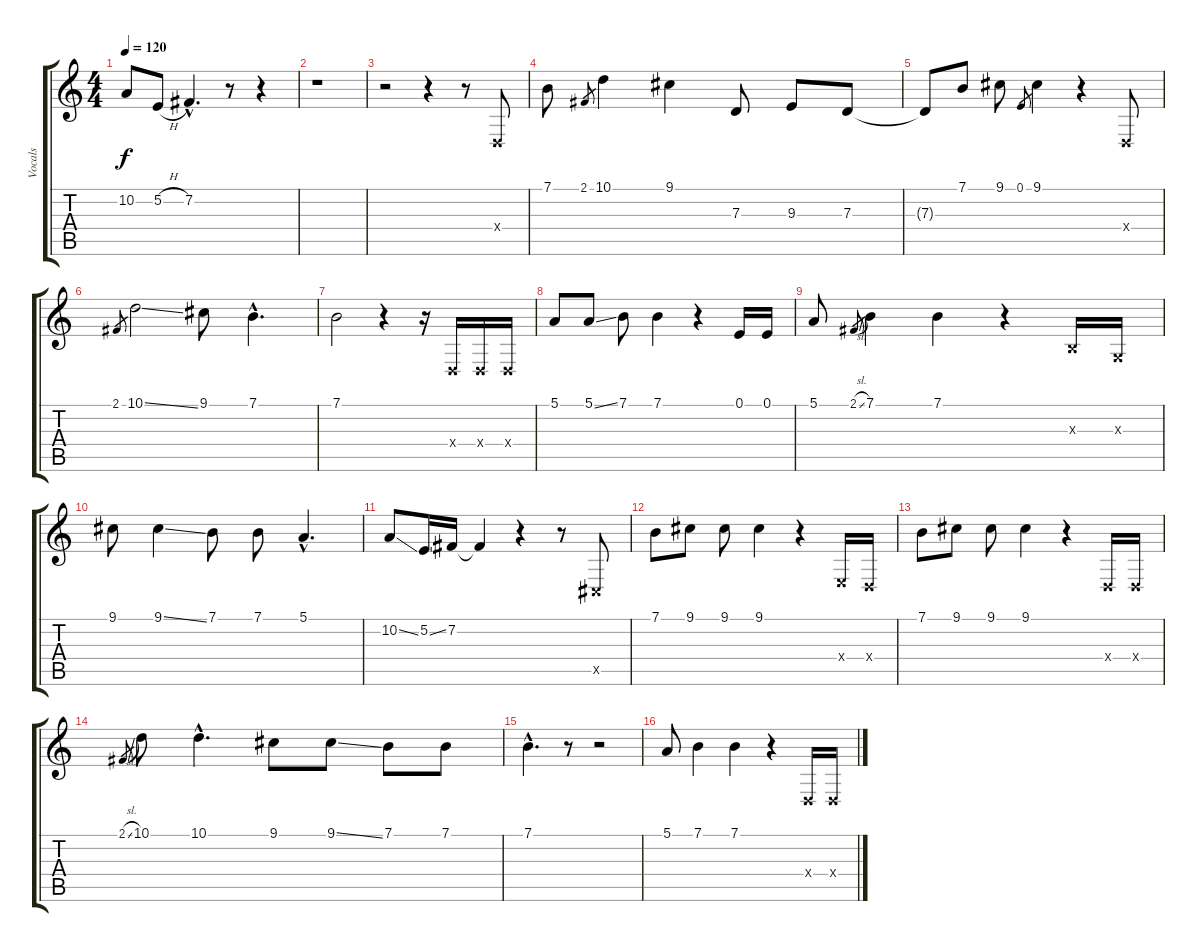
\track ("Vocals" "Vocals") {instrument altosax}
\staff {score tabs}
\tuning (E4 B3 G3 D3 A2 E2) {hide}
\ts (4 4)
\tempo 120
\clef g2
\ks c
10.2.8{dy f} 5.2{h}.8 7.2{hac}.4{d} r.8 r.4 |
r.1 |
r.2 r.4 r.8 0.4{x}.8 |
7.1.8 2.1.8{gr} 10.1.4 9.1.4 7.3.8 9.3.8 7.3.8 |
7.3{t}.8 7.1.8 9.1.8 0.1.8{gr} 9.1.4 r.4 0.4{x}.8 |
2.1.8{gr} 10.1{ss}.2 9.1.8 7.1{hac}.4{d} |
7.1.2 r.4 r.16 0.4{x}.16 0.4{x}.16 0.4{x}.16 |
5.1.8 5.1{ss}.8 7.1.8 7.1.4 r.4 0.1.16 0.1.16 |
5.1.8 2.1{sl}.8{gr} 7.1.4 7.1.4 r.4 4.3{x}.16 0.3{x}.16 |
9.1.8 9.1{ss}.4 7.1.8 7.1.8 5.1{hac}.4{d} |
10.2{ss}.8 5.2{ss}.16 7.2.16 7.2{t}.4 r.4 r.8 4.5{x}.8 |
7.1.8 9.1.8 9.1.8 9.1.4 r.4 2.4{x}.16 0.4{x}.16 |
7.1.8 9.1.8 9.1.8 9.1.4 r.4 0.4{x}.16 0.4{x}.16 |
2.1{sl}.8{gr} 10.1.8 10.1{hac}.4{d} 9.1.8 9.1{ss}.8 7.1.8 7.1.8 |
7.1{hac}.4{d} r.8 r.2 |
5.1.8 7.1.4 7.1.4 r.4 0.4{x}.16 0.4{x}.16
